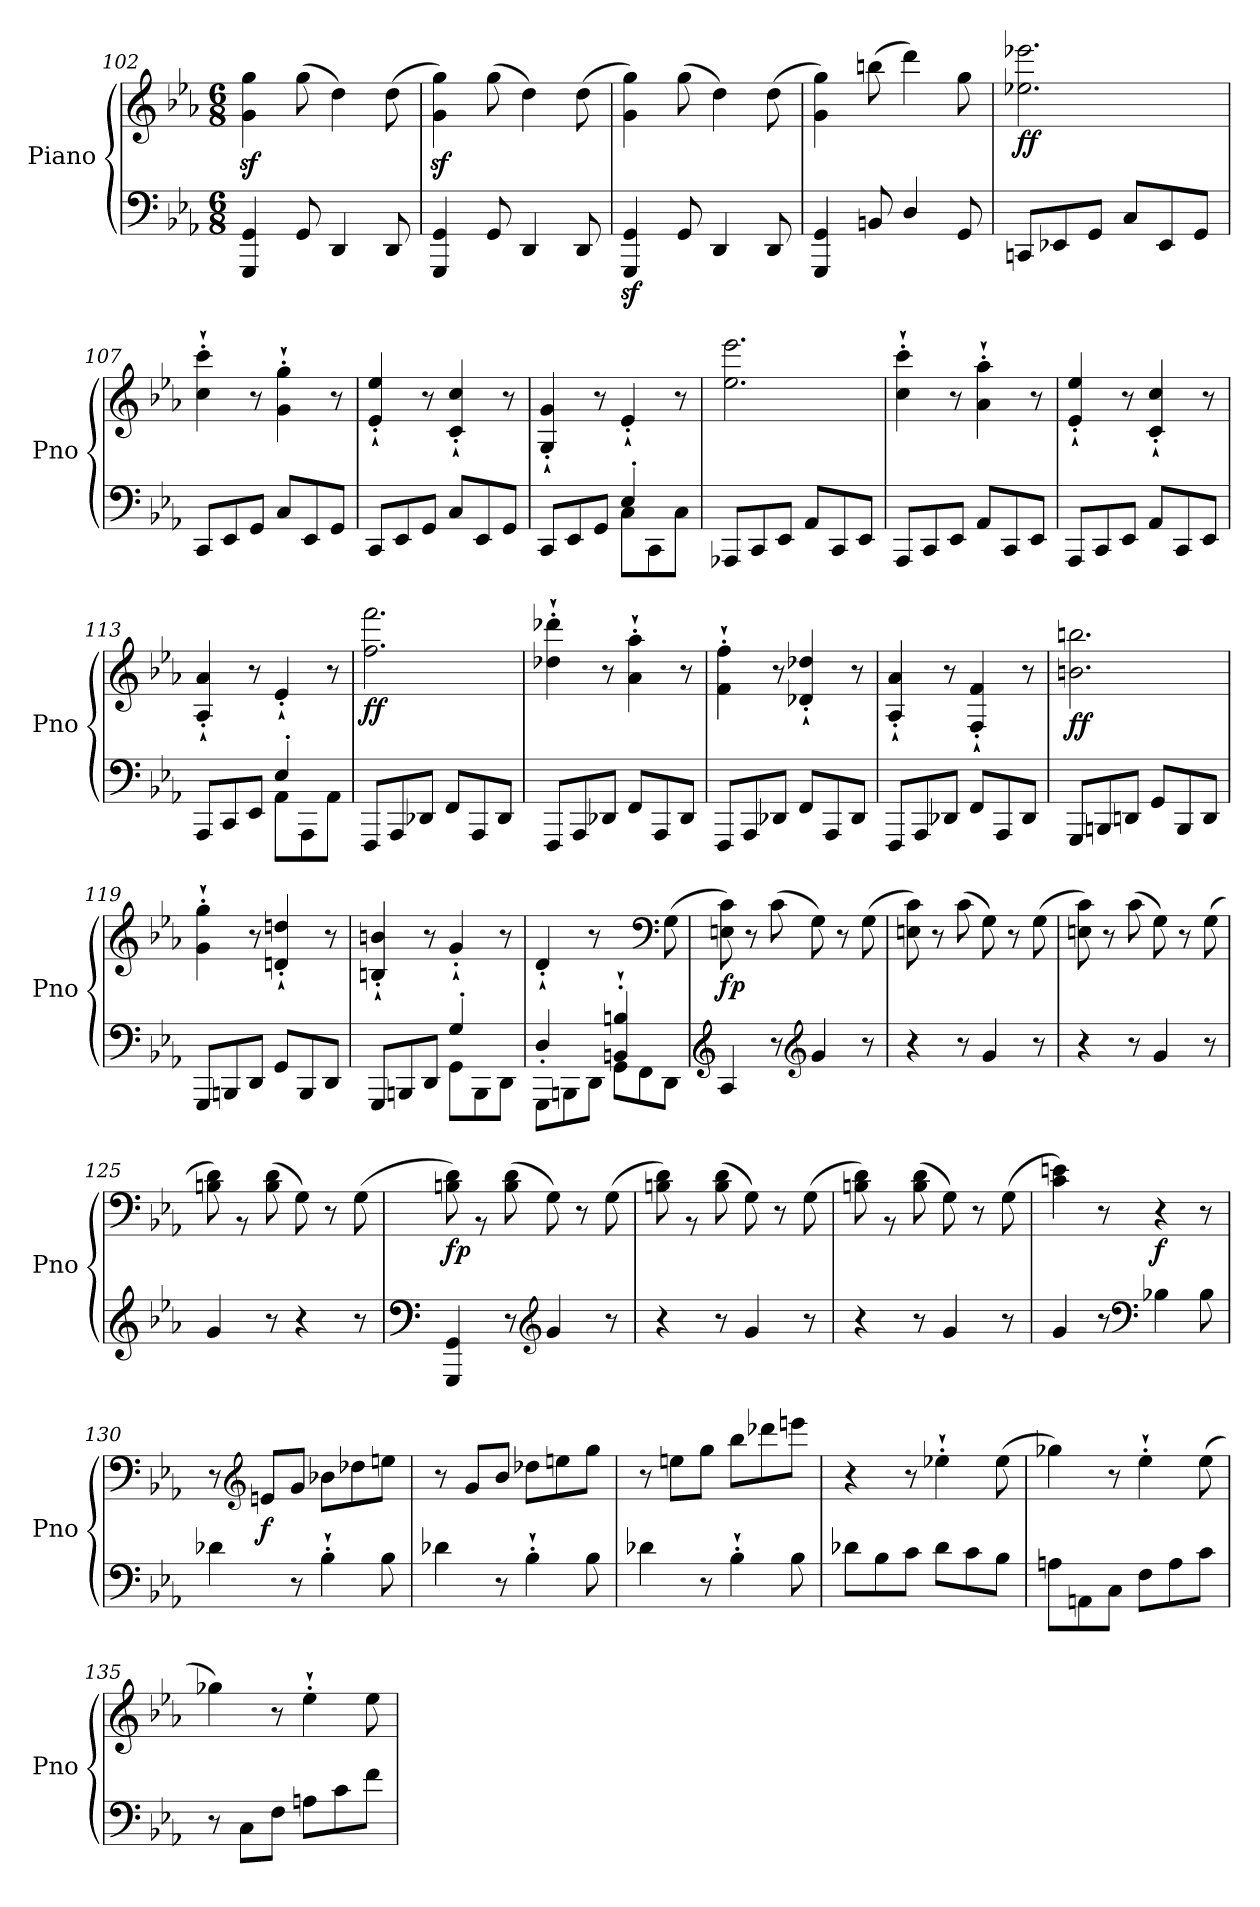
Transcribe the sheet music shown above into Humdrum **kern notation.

**kern	**kern	**dynam
*part1	*part1	*part1
*staff2	*staff1	*staff1/2
*I"Piano	*	*
*I'Pno	*	*
!!LO:LB:g=z
*clefF4	*clefG2	*
*k[b-e-a-]	*k[b-e-a-]	*
*M6/8	*M6/8	*
=102	=102	=102
4GGG/ 4GG/	4g\z< 4gg\z<	.
8GG/	(8gg\	.
4DD/	4dd\)	.
8DD/	(8dd\	.
!!LO:PB:g=z
=103	=103	=103
4GGG/ 4GG/	4g\z< 4gg\z<)	.
8GG/	(8gg\	.
4DD/	4dd\)	.
8DD/	(8dd\	.
=104	=104	=104
4GGG/z> 4GG/z>	4g\ 4gg\)	.
8GG/	(8gg\	.
4DD/	4dd\)	.
8DD/	(8dd\	.
=105	=105	=105
4GGG/ 4GG/	4g\ 4gg\)	.
8BBn/	(8bbn\	.
4D/	4ddd\)	.
8GG/	8gg\	.
=106	=106	=106
!	!	!LO:DY:b
8CCn/L	2.ee-X\ 2.eee-X\	ff
8EE-X/	.	.
8GG/J	.	.
8C/L	.	.
8EE-/	.	.
8GG/J	.	.
=107	=107	=107
8CC/L	4cc\'` 4ccc\'`	.
8EE-/	.	.
8GG/J	8r	.
8C/L	4g\'` 4gg\'`	.
8EE-/	.	.
8GG/J	8r	.
=108	=108	=108
8CC/L	4e-/'` 4ee-/'`	.
8EE-/	.	.
8GG/J	8r	.
8C/L	4c/'` 4cc/'`	.
8EE-/	.	.
8GG/J	8r	.
!!LO:LB:g=z
=109	=109	=109
*^	*	*
4.ryy	8CC/L	4G/'` 4g/'`	.
.	8EE-/	.	.
.	8GG/J	8r	.
4E-'/	8C\L	4e-'`/	.
.	8CC\	.	.
8ryy	8C\J	8r	.
*v	*v	*	*
!!LO:LB:g=z
=110	=110	=110
8AAA-X/L	2.ee-\ 2.eee-\	.
8CC/	.	.
8EE-/J	.	.
8AA-/L	.	.
8CC/	.	.
8EE-/J	.	.
=111	=111	=111
8AAA-/L	4cc\'` 4ccc\'`	.
8CC/	.	.
8EE-/J	8r	.
8AA-/L	4a-\'` 4aa-\'`	.
8CC/	.	.
8EE-/J	8r	.
=112	=112	=112
8AAA-/L	4e-/'` 4ee-/'`	.
8CC/	.	.
8EE-/J	8r	.
8AA-/L	4c/'` 4cc/'`	.
8CC/	.	.
8EE-/J	8r	.
=113	=113	=113
*^	*	*
4.ryy	8AAA-/L	4A-/'` 4a-/'`	.
.	8CC/	.	.
.	8EE-/J	8r	.
4E-'/	8AA-\L	4e-'`/	.
.	8AAA-\	.	.
8ryy	8AA-\J	8r	.
=114	=114	=114	=114
!	!	!	!LO:DY:b
*v	*v	*	*
8FFF/L	2.ff\ 2.fff\	ff
8AAA-/	.	.
8DD-X/J	.	.
8FF/L	.	.
8AAA-/	.	.
8DD-/J	.	.
=115	=115	=115
8FFF/L	4dd-X\'` 4ddd-X\'`	.
8AAA-/	.	.
8DD-X/J	8r	.
8FF/L	4a-\'` 4aa-\'`	.
8AAA-/	.	.
8DD-/J	8r	.
!!LO:LB:g=z
=116	=116	=116
8FFF/L	4f\'` 4ff\'`	.
8AAA-/	.	.
8DD-X/J	8r	.
8FF/L	4d-X/'` 4dd-X/'`	.
8AAA-/	.	.
8DD-/J	8r	.
!!LO:LB:g=z
=117	=117	=117
8FFF/L	4A-/'` 4a-/'`	.
8AAA-/	.	.
8DD-X/J	8r	.
8FF/L	4F/'` 4f/'`	.
8AAA-/	.	.
8DD-/J	8r	.
=118	=118	=118
!	!	!LO:DY:b
8GGG/L	2.bn\ 2.bbn\	ff
8BBBn/	.	.
8DDn/J	.	.
8GG/L	.	.
8BBB/	.	.
8DD/J	.	.
=119	=119	=119
8GGG/L	4g\'` 4gg\'`	.
8BBBn/	.	.
8DD/J	8r	.
8GG/L	4dn/'` 4ddn/'`	.
8BBB/	.	.
8DD/J	8r	.
=120	=120	=120
*^	*	*
4.ryy	8GGG/L	4Bn/'` 4bn/'`	.
.	8BBBn/	.	.
.	8DD/J	8r	.
4G'/	8GG\L	4g'`/	.
.	8BBB\	.	.
8ryy	8DD\J	8r	.
=121	=121	=121	=121
*	*^	*	*
4.ryy	4D'/	8GGG\L	4d'`/	.
.	.	8BBBn\	.	.
.	2ryy	8DD\J	8r	.
4BBn/'` 4Bn/'`	.	8GG\L	4ryy	.
.	.	8FF\	.	.
*	*	*	*clefF4	*
8ryy	.	8DD\J	(>8G\	.
!!LO:LB:g=z
=122	=122	=122	=122	=122
*	*	*	*^	*
!	!	!	!	!	!LO:DY:b
*v	*v	*v	*	*	*
4CC/	8ryy	8En\ 8c\)	fp
.	8r	8ryy	.
8r	4ryy	(>8c\	.
*clefG2	*	*	*
4g/	.	8G\)	.
.	8r	8ryy	.
8r	8ryy	(>8G\	.
!!LO:PB:g=z	!!
=123	=123	=123	=123
4r	8ryy	8En\ 8c\)	.
.	8r	8ryy	.
8r	4ryy	(>8c\	.
4g/	.	8G\)	.
.	8r	8ryy	.
8r	8ryy	(>8G\	.
=124	=124	=124	=124
4r	8ryy	8En\ 8c\)	.
.	8r	8ryy	.
8r	4ryy	(>8c\	.
4g/	.	8G\)	.
.	8r	8ryy	.
8r	8ryy	(>8G\	.
=125	=125	=125	=125
4g/	8ryy	8Bn\ 8d\)	.
.	8rBB	8ryy	.
8r	4ryy	(>8B\ 8d\	.
4r	.	8G\)	.
.	8r	8ryy	.
8r	8ryy	(>8G\	.
=126	=126	=126	=126
*clefF4	*	*	*
!	!	!	!LO:DY:b
4GGG/ 4GG/	8ryy	8Bn\ 8d\)	fp
.	8rBB	8ryy	.
8r	4ryy	(>8B\ 8d\	.
*clefG2	*	*	*
4g/	.	8G\)	.
.	8r	8ryy	.
8r	8ryy	(>8G\	.
=127	=127	=127	=127
4r	8ryy	8Bn\ 8d\)	.
.	8rBB	8ryy	.
8r	4ryy	(>8B\ 8d\	.
4g/	.	8G\)	.
.	8r	8ryy	.
8r	8ryy	(>8G\	.
!!LO:LB:g=z	!!
=128	=128	=128	=128
4r	8ryy	8Bn\ 8d\)	.
.	8rBB	8ryy	.
8r	4ryy	(>8B\ 8d\	.
4g/	.	8G\)	.
.	8r	8ryy	.
8r	8ryy	(>8G\	.
*	*v	*v	*
=129	=129	=129
4g/	4c\ 4en\)	.
8r	8r	.
*clefF4	*	*
!	!	!LO:DY:b
4B-X\	4r	f
8B-\	8r	.
!!LO:LB:g=z
=130	=130	=130
4d-X\	8r	.
*	*clefG2	*
!	!	!LO:DY:b
.	8en/L	f
8r	8g/J	.
4B-'`\	8b-X\L	.
.	8dd-X\	.
8B-\	8een\J	.
=131	=131	=131
4d-X\	8r	.
.	8g/L	.
8r	8b-/J	.
4B-'`\	8dd-X\L	.
.	8een\	.
8B-\	8gg\J	.
=132	=132	=132
4d-X\	8r	.
.	8een\L	.
8r	8gg\J	.
4B-'`\	8bb-\L	.
.	8ddd-X\	.
8B-\	8eeen\J	.
=133	=133	=133
8d-X\L	4r	.
8B-\	.	.
8c\J	8r	.
8d-\L	4ee-X'`\	.
8c\	.	.
8B-\J	(8ee-\	.
=134	=134	=134
8An\L	4gg-X\)	.
8AAn\	.	.
8C\J	8r	.
8F\L	4ee-'`\	.
8A\	.	.
8c\J	(8ee-\	.
!!LO:LB:g=z
=135	=135	=135
8r	4gg-X\)	.
8C\L	.	.
8F\J	8r	.
8An\L	4ee-'`\	.
8c\	.	.
8f\J	8ee-\	.
=	=	=
*-	*-	*-
